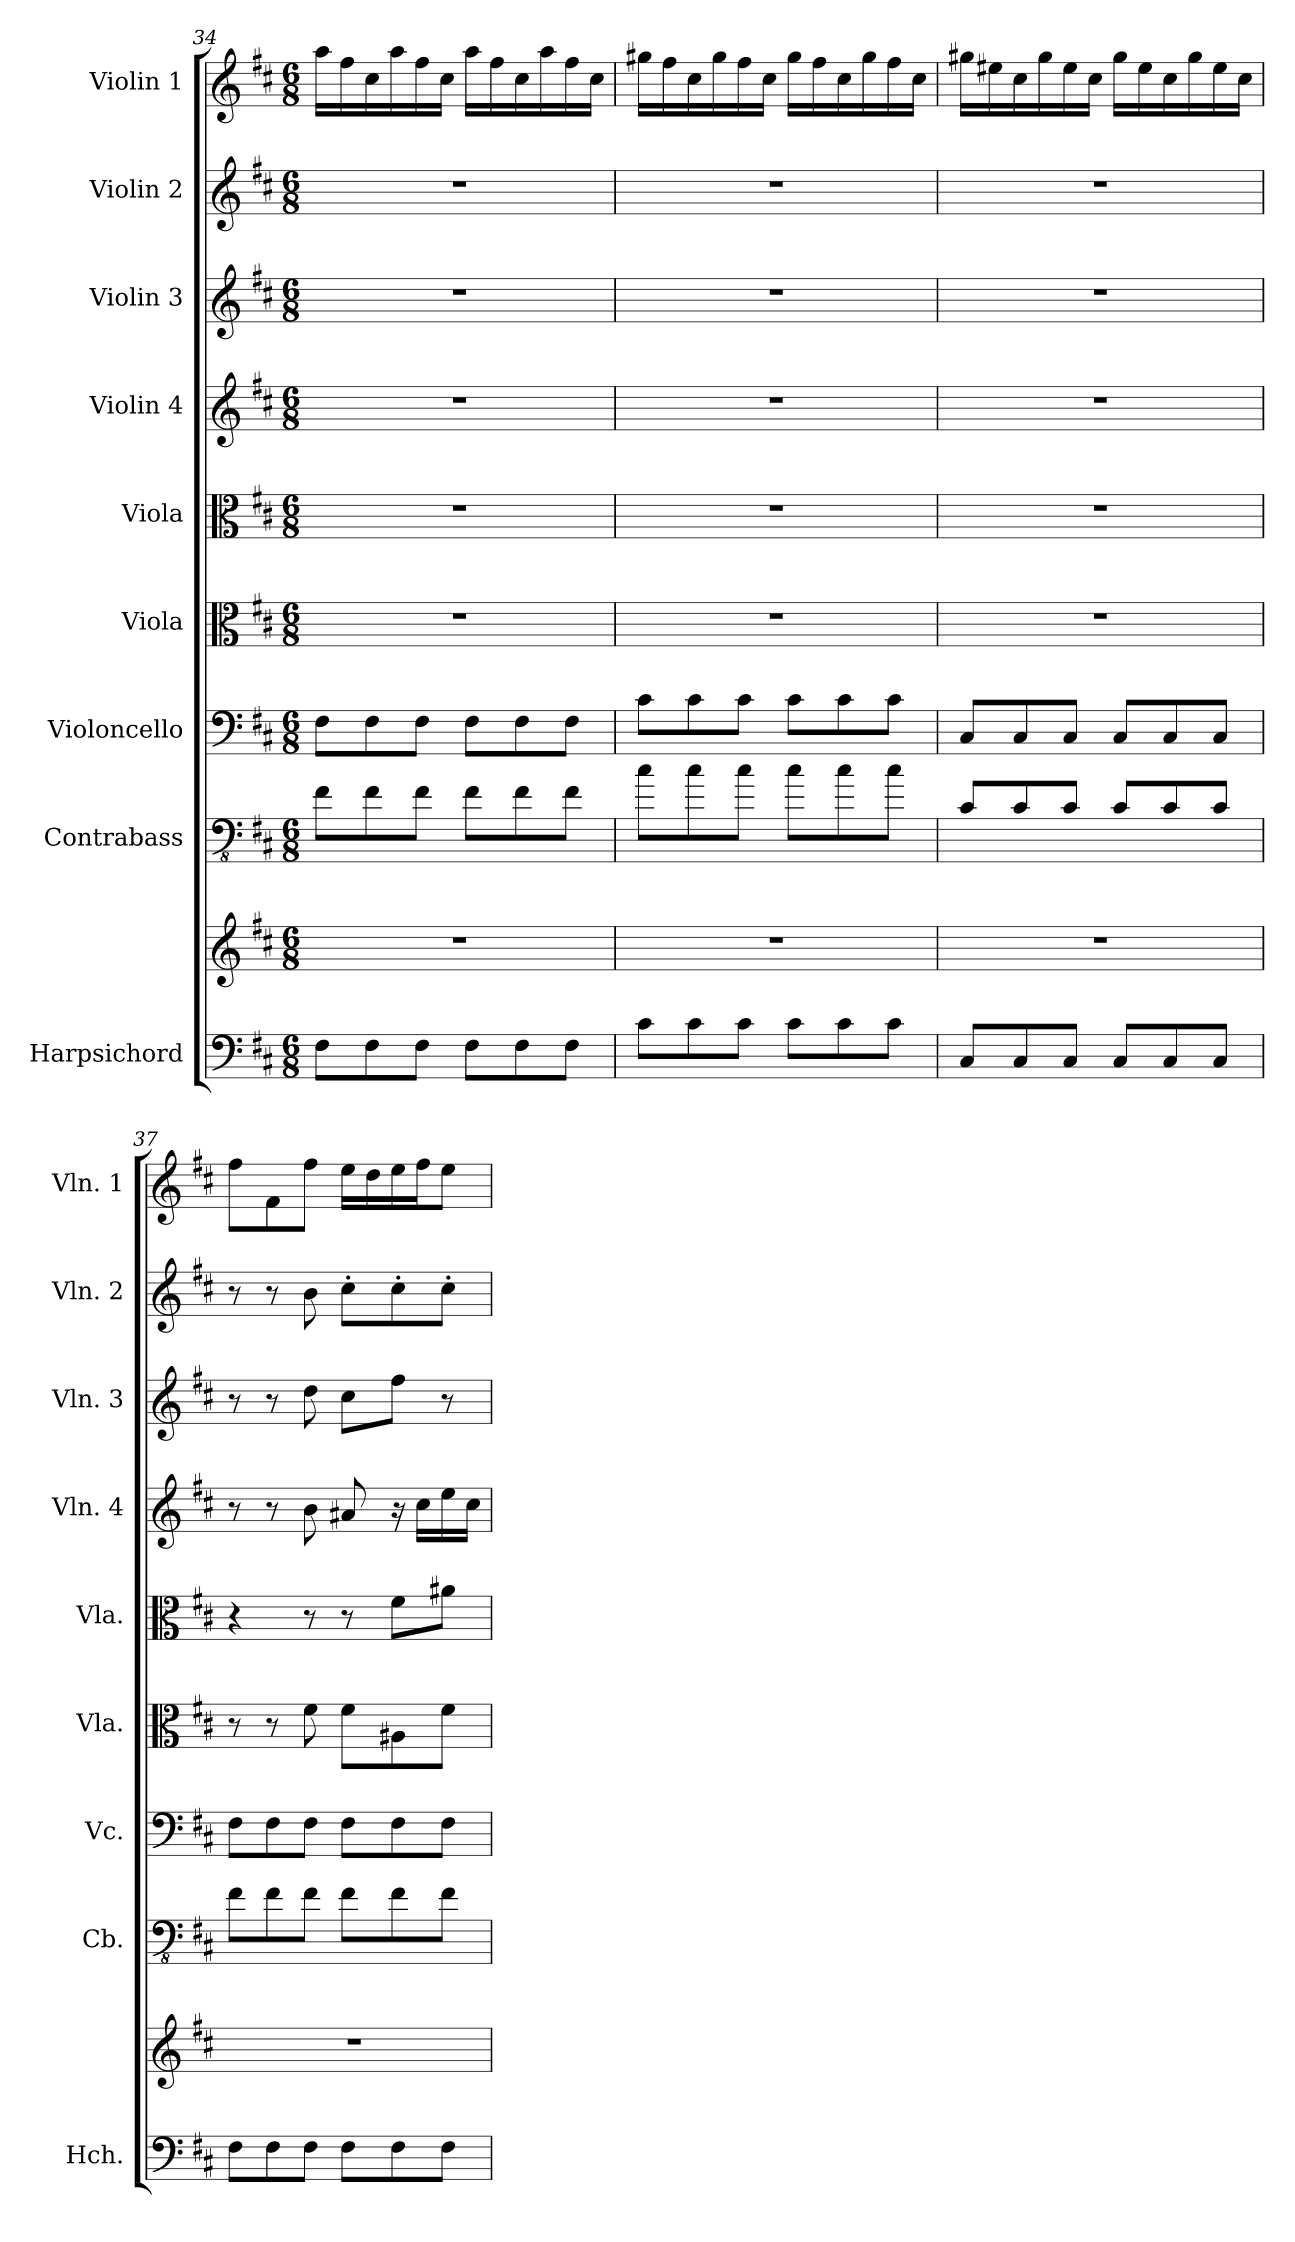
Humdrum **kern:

**kern	**kern	**kern	**kern	**kern	**kern	**kern	**kern	**kern	**kern
*part9	*part9	*part8	*part7	*part6	*part5	*part4	*part3	*part2	*part1
*staff10	*staff9	*staff8	*staff7	*staff6	*staff5	*staff4	*staff3	*staff2	*staff1
*I"Harpsichord	*	*I"Contrabass	*I"Violoncello	*I"Viola	*I"Viola	*I"Violin 4	*I"Violin 3	*I"Violin 2	*I"Violin 1
*I'Hch.	*	*I'Cb.	*I'Vc.	*I'Vla.	*I'Vla.	*I'Vln. 4	*I'Vln. 3	*I'Vln. 2	*I'Vln. 1
!!LO:PB:g=z
*clefF4	*clefG2	*clefFv4	*clefF4	*clefC3	*clefC3	*clefG2	*clefG2	*clefG2	*clefG2
*	*	*ITrd7c12	*	*	*	*	*	*	*
*k[f#c#]	*k[f#c#]	*k[f#c#]	*k[f#c#]	*k[f#c#]	*k[f#c#]	*k[f#c#]	*k[f#c#]	*k[f#c#]	*k[f#c#]
*M6/8	*M6/8	*M6/8	*M6/8	*M6/8	*M6/8	*M6/8	*M6/8	*M6/8	*M6/8
=34	=34	=34	=34	=34	=34	=34	=34	=34	=34
8F#\L	2.r	8FF#\L	8F#\L	2.r	2.r	2.r	2.r	2.r	16aa\LL
.	.	.	.	.	.	.	.	.	16ff#\
8F#\	.	8FF#\	8F#\	.	.	.	.	.	16cc#\
.	.	.	.	.	.	.	.	.	16aa\
8F#\J	.	8FF#\J	8F#\J	.	.	.	.	.	16ff#\
.	.	.	.	.	.	.	.	.	16cc#\JJ
8F#\L	.	8FF#\L	8F#\L	.	.	.	.	.	16aa\LL
.	.	.	.	.	.	.	.	.	16ff#\
8F#\	.	8FF#\	8F#\	.	.	.	.	.	16cc#\
.	.	.	.	.	.	.	.	.	16aa\
8F#\J	.	8FF#\J	8F#\J	.	.	.	.	.	16ff#\
.	.	.	.	.	.	.	.	.	16cc#\JJ
=35	=35	=35	=35	=35	=35	=35	=35	=35	=35
8c#\L	2.r	8C#\L	8c#\L	2.r	2.r	2.r	2.r	2.r	16gg#X\LL
.	.	.	.	.	.	.	.	.	16ff#\
8c#\	.	8C#\	8c#\	.	.	.	.	.	16cc#\
.	.	.	.	.	.	.	.	.	16gg#\
8c#\J	.	8C#\J	8c#\J	.	.	.	.	.	16ff#\
.	.	.	.	.	.	.	.	.	16cc#\JJ
8c#\L	.	8C#\L	8c#\L	.	.	.	.	.	16gg#\LL
.	.	.	.	.	.	.	.	.	16ff#\
8c#\	.	8C#\	8c#\	.	.	.	.	.	16cc#\
.	.	.	.	.	.	.	.	.	16gg#\
8c#\J	.	8C#\J	8c#\J	.	.	.	.	.	16ff#\
.	.	.	.	.	.	.	.	.	16cc#\JJ
=36	=36	=36	=36	=36	=36	=36	=36	=36	=36
8C#/L	2.r	8CC#/L	8C#/L	2.r	2.r	2.r	2.r	2.r	16gg#X\LL
.	.	.	.	.	.	.	.	.	16ee#X\
8C#/	.	8CC#/	8C#/	.	.	.	.	.	16cc#\
.	.	.	.	.	.	.	.	.	16gg#\
8C#/J	.	8CC#/J	8C#/J	.	.	.	.	.	16ee#\
.	.	.	.	.	.	.	.	.	16cc#\JJ
8C#/L	.	8CC#/L	8C#/L	.	.	.	.	.	16gg#\LL
.	.	.	.	.	.	.	.	.	16ee#\
8C#/	.	8CC#/	8C#/	.	.	.	.	.	16cc#\
.	.	.	.	.	.	.	.	.	16gg#\
8C#/J	.	8CC#/J	8C#/J	.	.	.	.	.	16ee#\
.	.	.	.	.	.	.	.	.	16cc#\JJ
=37	=37	=37	=37	=37	=37	=37	=37	=37	=37
8F#\L	2.r	8FF#\L	8F#\L	8r	4r	8r	8r	8r	8ff#\L
8F#\	.	8FF#\	8F#\	8r	.	8r	8r	8r	8f#\
8F#\J	.	8FF#\J	8F#\J	8f#\	8r	8b\	8dd\	8b\	8ff#\J
8F#\L	.	8FF#\L	8F#\L	8f#\L	8r	8a#X/	8cc#\L	8cc#'\L	16ee\LL
.	.	.	.	.	.	.	.	.	16dd\
8F#\	.	8FF#\	8F#\	8A#X\	8f#\L	16r	8ff#\J	8cc#'\	16ee\
.	.	.	.	.	.	16cc#\LL	.	.	16ff#\J
8F#\J	.	8FF#\J	8F#\J	8f#\J	8a#X\J	16ee\	8r	8cc#'\J	8ee\J
.	.	.	.	.	.	16cc#\JJ	.	.	.
=	=	=	=	=	=	=	=	=	=
*-	*-	*-	*-	*-	*-	*-	*-	*-	*-
